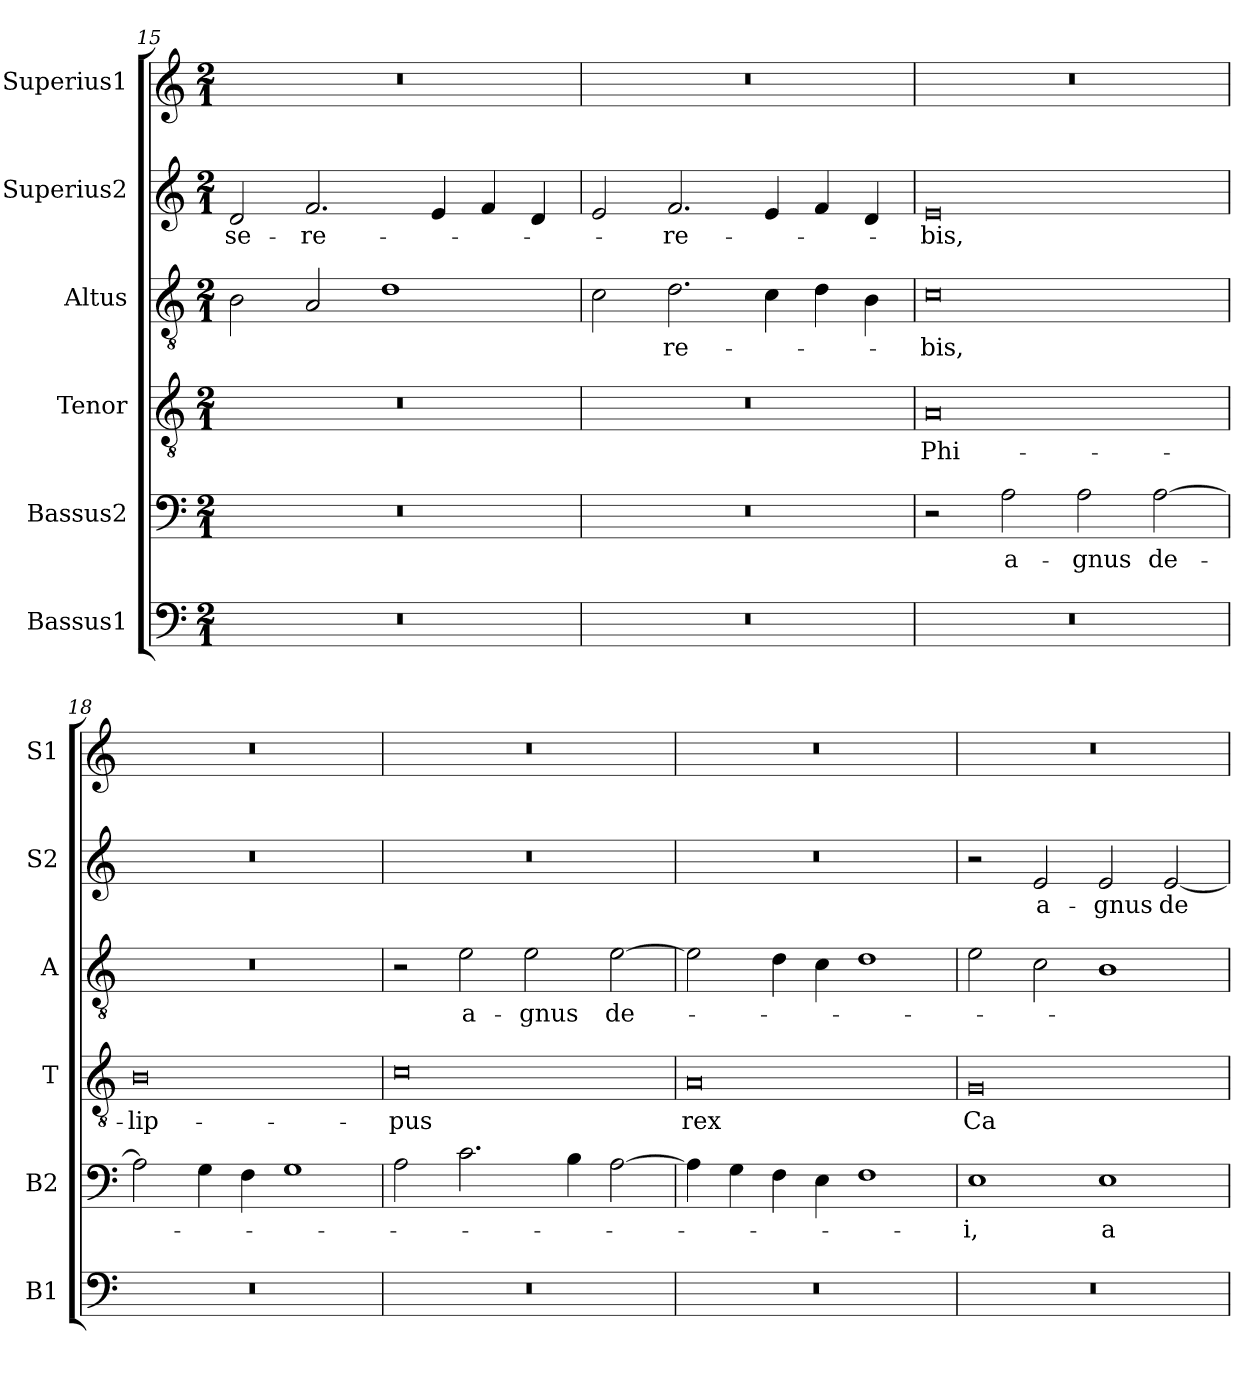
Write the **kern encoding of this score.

**kern	**kern	**text	**kern	**text	**kern	**text	**kern	**text	**kern
*part6	*part5	*part5	*part4	*part4	*part3	*part3	*part2	*part2	*part1
*staff6	*staff5	*staff5	*staff4	*staff4	*staff3	*staff3	*staff2	*staff2	*staff1
*I"Bassus1	*I"Bassus2	*	*I"Tenor	*	*I"Altus	*	*I"Superius2	*	*I"Superius1
*I'B1	*I'B2	*	*I'T	*	*I'A	*	*I'S2	*	*I'S1
*clefF4	*clefF4	*	*clefGv2	*	*clefGv2	*	*clefG2	*	*clefG2
*k[]	*k[]	*	*k[]	*	*k[]	*	*k[]	*	*k[]
*M2/1	*M2/1	*	*M2/1	*	*M2/1	*	*M2/1	*	*M2/1
=15	=15	=15	=15	=15	=15	=15	=15	=15	=15
0r	0r	.	0r	.	2B\	.	2d/	-se-	0r
.	.	.	.	.	2A/	.	2.f/	-re-	.
.	.	.	.	.	1d	.	.	.	.
.	.	.	.	.	.	.	4e/	.	.
.	.	.	.	.	.	.	4f/	.	.
.	.	.	.	.	.	.	4d/	.	.
=16	=16	=16	=16	=16	=16	=16	=16	=16	=16
0r	0r	.	0r	.	2c\	.	2e/	.	0r
.	.	.	.	.	2.d\	-re-	2.f/	-re-	.
.	.	.	.	.	4c\	.	4e/	.	.
.	.	.	.	.	4d\	.	4f/	.	.
.	.	.	.	.	4B\	.	4d/	.	.
=17	=17	=17	=17	=17	=17	=17	=17	=17	=17
0r	2r	.	0A	Phi-	0c	-bis,	0e	-bis,	0r
.	2A\	a-	.	.	.	.	.	.	.
.	2A\	-gnus	.	.	.	.	.	.	.
.	[2A\	de-	.	.	.	.	.	.	.
=18	=18	=18	=18	=18	=18	=18	=18	=18	=18
0r	2A\]	.	0B	-lip-	0r	.	0r	.	0r
.	4G\	.	.	.	.	.	.	.	.
.	4F\	.	.	.	.	.	.	.	.
.	1G	.	.	.	.	.	.	.	.
=19	=19	=19	=19	=19	=19	=19	=19	=19	=19
0r	2A\	.	0c	-pus	2r	.	0r	.	0r
.	2.c\	.	.	.	2e\	a-	.	.	.
.	.	.	.	.	2e\	-gnus	.	.	.
.	4B\	.	.	.	.	.	.	.	.
.	[2A\	.	.	.	[2e\	de-	.	.	.
=20	=20	=20	=20	=20	=20	=20	=20	=20	=20
0r	4A\]	.	0A	rex	2e\]	.	0r	.	0r
.	4G\	.	.	.	.	.	.	.	.
.	4F\	.	.	.	4d\	.	.	.	.
.	4E\	.	.	.	4c\	.	.	.	.
.	1F	.	.	.	1d	.	.	.	.
=21	=21	=21	=21	=21	=21	=21	=21	=21	=21
0r	1E	-i,	0G	Ca-	2e\	.	2r	.	0r
.	.	.	.	.	2c\	.	2e/	a-	.
.	1E	a-	.	.	1B	.	2e/	-gnus	.
.	.	.	.	.	.	.	[2e/	de-	.
=	=	=	=	=	=	=	=	=	=
*-	*-	*-	*-	*-	*-	*-	*-	*-	*-
